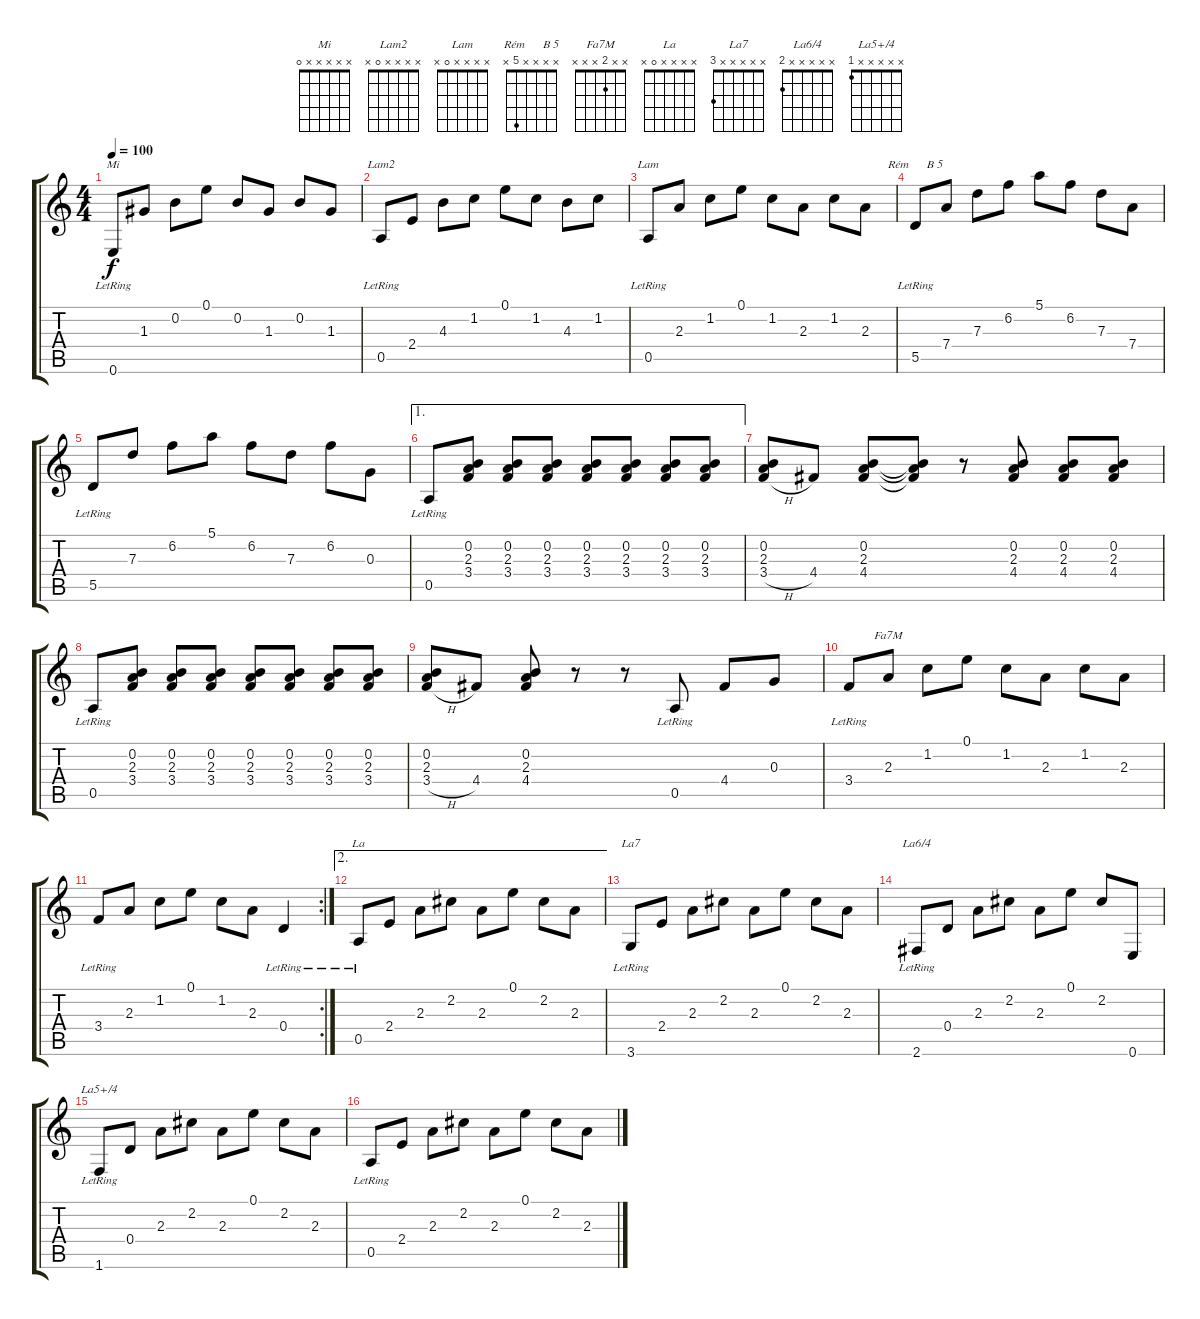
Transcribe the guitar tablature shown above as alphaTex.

\track "" {instrument acousticguitarnylon}
\staff {score tabs}
\tuning (E4 B3 G3 D3 A2 E2) {hide}
\chord ("Mi" x x x x x 0)
\chord ("Lam2" x x x x 0 x)
\chord ("Lam" x x x x 0 x)
\chord ("Rém      B 5" x x x x 5 x)
\chord ("Fa7M" x x 2 x x x)
\chord ("La" x x x x 0 x)
\chord ("La7" x x x x x 3)
\chord ("La6/4" x x x x x 2)
\chord ("La5+/4" x x x x x 1)
\ts (4 4)
\tempo 100
\clef g2
\ks c
0.6{lr}.8{ch "Mi" dy f} 1.3.8 0.2.8 0.1.8 0.2.8 1.3.8 0.2.8 1.3.8 |
0.5{lr}.8{ch "Lam2"} 2.4.8 4.3.8 1.2.8 0.1.8 1.2.8 4.3.8 1.2.8 |
0.5{lr}.8{ch "Lam"} 2.3.8 1.2.8 0.1.8 1.2.8 2.3.8 1.2.8 2.3.8 |
5.5{lr}.8{ch "Rém      B 5"} 7.4.8 7.3.8 6.2.8 5.1.8 6.2.8 7.3.8 7.4.8 |
5.5{lr}.8 7.3.8 6.2.8 5.1.8 6.2.8 7.3.8 6.2.8 0.3.8 |
\ae 1
0.5{lr}.8 (0.2 2.3 3.4).8 (0.2 2.3 3.4).8 (0.2 2.3 3.4).8 (0.2 2.3 3.4).8 (0.2 2.3 3.4).8 (0.2 2.3 3.4).8 (0.2 2.3 3.4).8 |
(0.2 2.3 3.4{h}).8 4.4.8 (0.2 2.3 4.4).8 (0.2{t} 2.3{t} 4.4{t}).8 r.8 (0.2 2.3 4.4).8 (0.2 2.3 4.4).8 (0.2 2.3 4.4).8 |
0.5{lr}.8 (0.2 2.3 3.4).8 (0.2 2.3 3.4).8 (0.2 2.3 3.4).8 (0.2 2.3 3.4).8 (0.2 2.3 3.4).8 (0.2 2.3 3.4).8 (0.2 2.3 3.4).8 |
(0.2 2.3 3.4{h}).8 4.4.8 (0.2 2.3 4.4).8 r.8 r.8 0.5{lr}.8 4.4.8 0.3.8 |
3.4{lr}.8 2.3.8{ch "Fa7M"} 1.2.8 0.1.8 1.2.8 2.3.8 1.2.8 2.3.8 |
\rc 2
3.4{lr}.8 2.3.8 1.2.8 0.1.8 1.2.8 2.3.8 0.4{lr}.4 |
\ae 2
0.5{lr}.8{ch "La"} 2.4.8 2.3.8 2.2.8 2.3.8 0.1.8 2.2.8 2.3.8 |
3.6{lr}.8{ch "La7"} 2.4.8 2.3.8 2.2.8 2.3.8 0.1.8 2.2.8 2.3.8 |
2.6{lr}.8{ch "La6/4"} 0.4.8 2.3.8 2.2.8 2.3.8 0.1.8 2.2.8 0.6.8 |
1.6{lr}.8{ch "La5+/4"} 0.4.8 2.3.8 2.2.8 2.3.8 0.1.8 2.2.8 2.3.8 |
0.5{lr}.8 2.4.8 2.3.8 2.2.8 2.3.8 0.1.8 2.2.8 2.3.8
